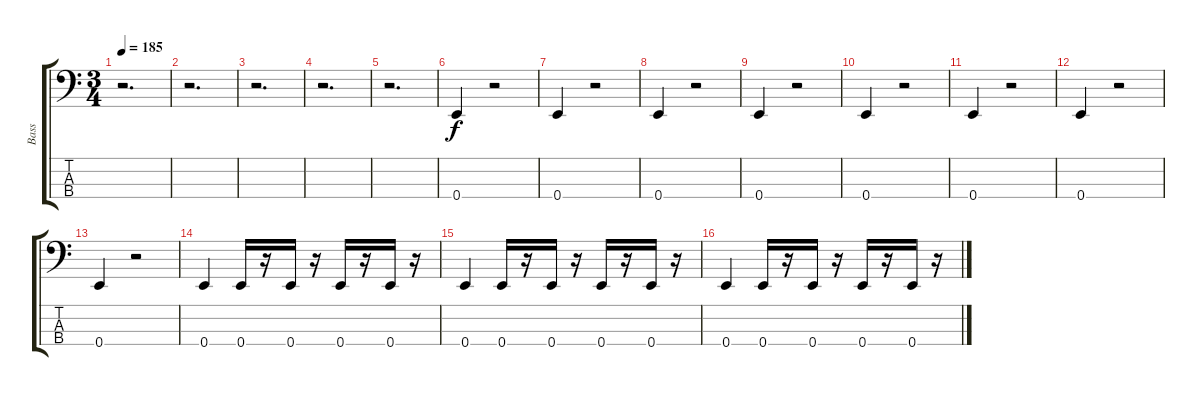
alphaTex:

\track ("Bass" "Bass") {instrument fretlessbass}
\staff {score tabs}
\tuning (G2 D2 A1 E1) {hide}
\ts (3 4)
\tempo 185
\clef f4
\ks c
r.2{d dy f} |
r.2{d} |
r.2{d} |
r.2{d} |
r.2{d} |
0.4.4 r.2 |
0.4.4 r.2 |
0.4.4 r.2 |
0.4.4 r.2 |
0.4.4 r.2 |
0.4.4 r.2 |
0.4.4 r.2 |
0.4.4 r.2 |
0.4.4 0.4.16 r.16 0.4.16 r.16 0.4.16 r.16 0.4.16 r.16 |
0.4.4 0.4.16 r.16 0.4.16 r.16 0.4.16 r.16 0.4.16 r.16 |
0.4.4 0.4.16 r.16 0.4.16 r.16 0.4.16 r.16 0.4.16 r.16
